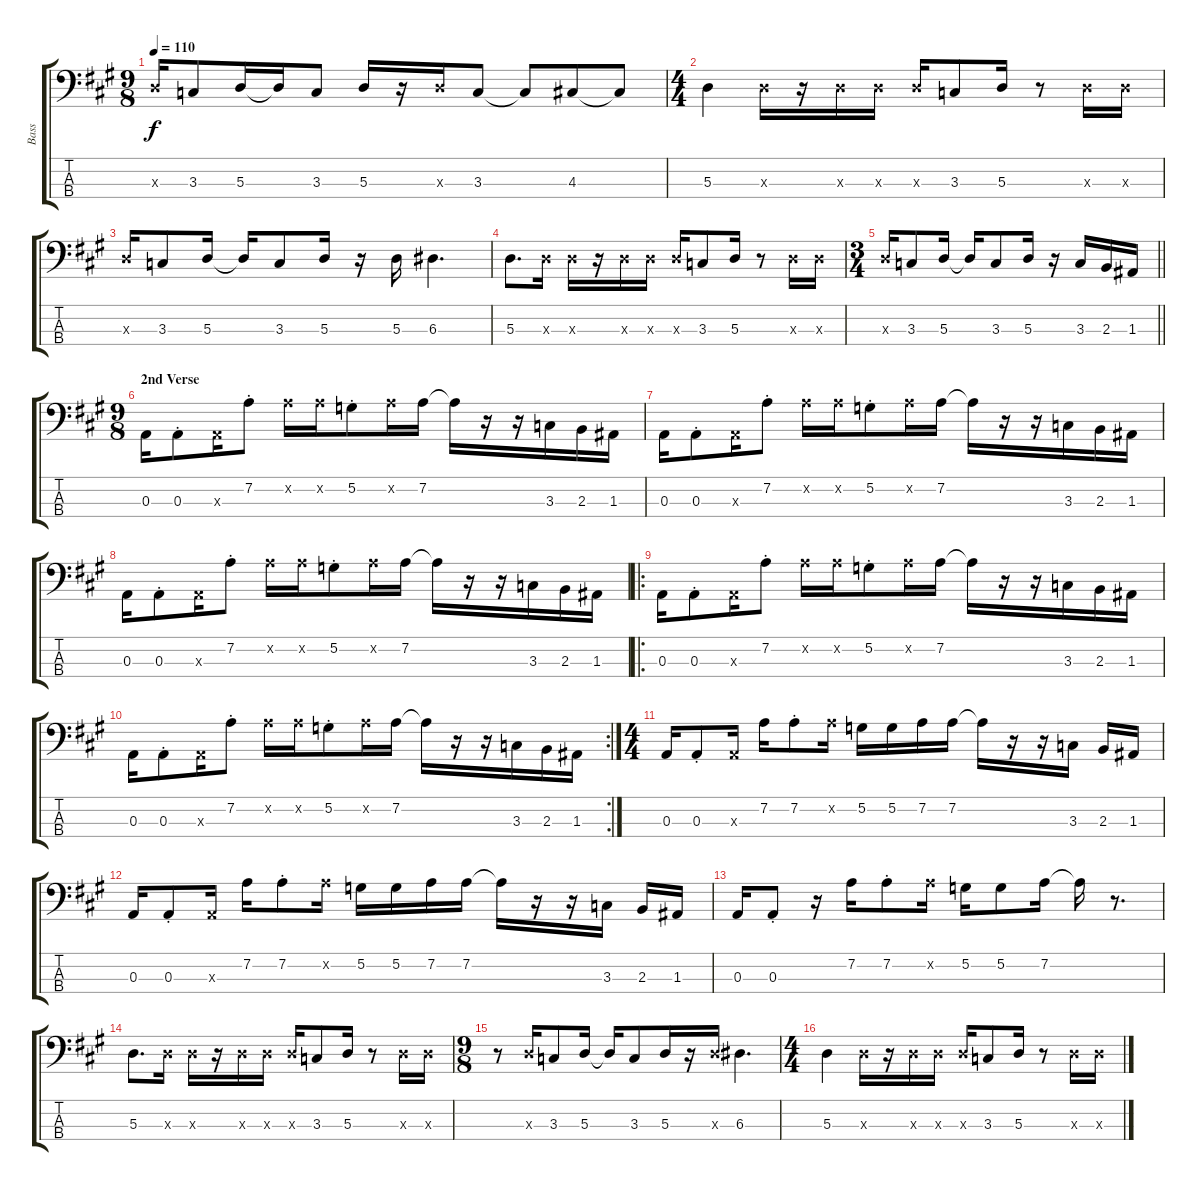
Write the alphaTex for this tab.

\track ("Bass" "Bass") {instrument electricbasspick}
\staff {score tabs}
\tuning (G2 D2 A1 E1) {hide}
\ts (9 8)
\tempo 110
\clef f4
\ks a
5.3{x}.16{dy f} 3.3.8 5.3.16 5.3{t}.16 3.3.8 5.3.16 r.16 5.3{x}.16 3.3.8 3.3{t}.8 4.3.8 4.3{t}.8 |
\ts (4 4)
5.3.4 5.3{x}.16 r.16 5.3{x}.16 5.3{x}.16 5.3{x}.16 3.3.8 5.3.16 r.8 5.3{x}.16 5.3{x}.16 |
5.3{x}.16 3.3.8 5.3.16 5.3{t}.16 3.3.8 5.3.16 r.16 5.3.16 6.3.4{d} |
5.3.8{d} 5.3{x}.16 5.3{x}.16 r.16 5.3{x}.16 5.3{x}.16 5.3{x}.16 3.3.8 5.3.16 r.8 5.3{x}.16 5.3{x}.16 |
\ts (3 4)
\barLineRight lightlight
5.3{x}.16 3.3.8 5.3.16 5.3{t}.16 3.3.8 5.3.16 r.16 3.3.16 2.3.16 1.3.16 |
\ts (9 8)
\section ("" "2nd Verse")
0.3.16 0.3{st}.8 0.3{x}.16 7.2{st}.8 7.2{x}.16 7.2{x}.16 5.2{st}.8 7.2{x}.16 7.2.16 7.2{t}.16 r.16 r.16 3.3.16 2.3.16 1.3.16 |
0.3.16 0.3{st}.8 0.3{x}.16 7.2{st}.8 7.2{x}.16 7.2{x}.16 5.2{st}.8 7.2{x}.16 7.2.16 7.2{t}.16 r.16 r.16 3.3.16 2.3.16 1.3.16 |
0.3.16 0.3{st}.8 0.3{x}.16 7.2{st}.8 7.2{x}.16 7.2{x}.16 5.2{st}.8 7.2{x}.16 7.2.16 7.2{t}.16 r.16 r.16 3.3.16 2.3.16 1.3.16 |
\ro
0.3.16 0.3{st}.8 0.3{x}.16 7.2{st}.8 7.2{x}.16 7.2{x}.16 5.2{st}.8 7.2{x}.16 7.2.16 7.2{t}.16 r.16 r.16 3.3.16 2.3.16 1.3.16 |
\rc 2
0.3.16 0.3{st}.8 0.3{x}.16 7.2{st}.8 7.2{x}.16 7.2{x}.16 5.2{st}.8 7.2{x}.16 7.2.16 7.2{t}.16 r.16 r.16 3.3.16 2.3.16 1.3.16 |
\ts (4 4)
0.3.16 0.3{st}.8 0.3{x}.16 7.2.16 7.2{st}.8 7.2{x}.16 5.2.16 5.2.16 7.2.16 7.2.16 7.2{t}.16 r.16 r.16 3.3.16 2.3.16 1.3.16 |
0.3.16 0.3{st}.8 0.3{x}.16 7.2.16 7.2{st}.8 7.2{x}.16 5.2.16 5.2.16 7.2.16 7.2.16 7.2{t}.16 r.16 r.16 3.3.16 2.3.16 1.3.16 |
0.3.16 0.3{st}.8 r.16 7.2.16 7.2{st}.8 7.2{x}.16 5.2.16 5.2.8 7.2.16 7.2{t}.16 r.8{d} |
5.3.8{d} 5.3{x}.16 5.3{x}.16 r.16 5.3{x}.16 5.3{x}.16 5.3{x}.16 3.3.8 5.3.16 r.8 5.3{x}.16 5.3{x}.16 |
\ts (9 8)
r.8 5.3{x}.16 3.3.8 5.3.16 5.3{t}.16 3.3.8 5.3.16 r.16 5.3{x}.16 6.3.4{d} |
\ts (4 4)
5.3.4 5.3{x}.16 r.16 5.3{x}.16 5.3{x}.16 5.3{x}.16 3.3.8 5.3.16 r.8 5.3{x}.16 5.3{x}.16
